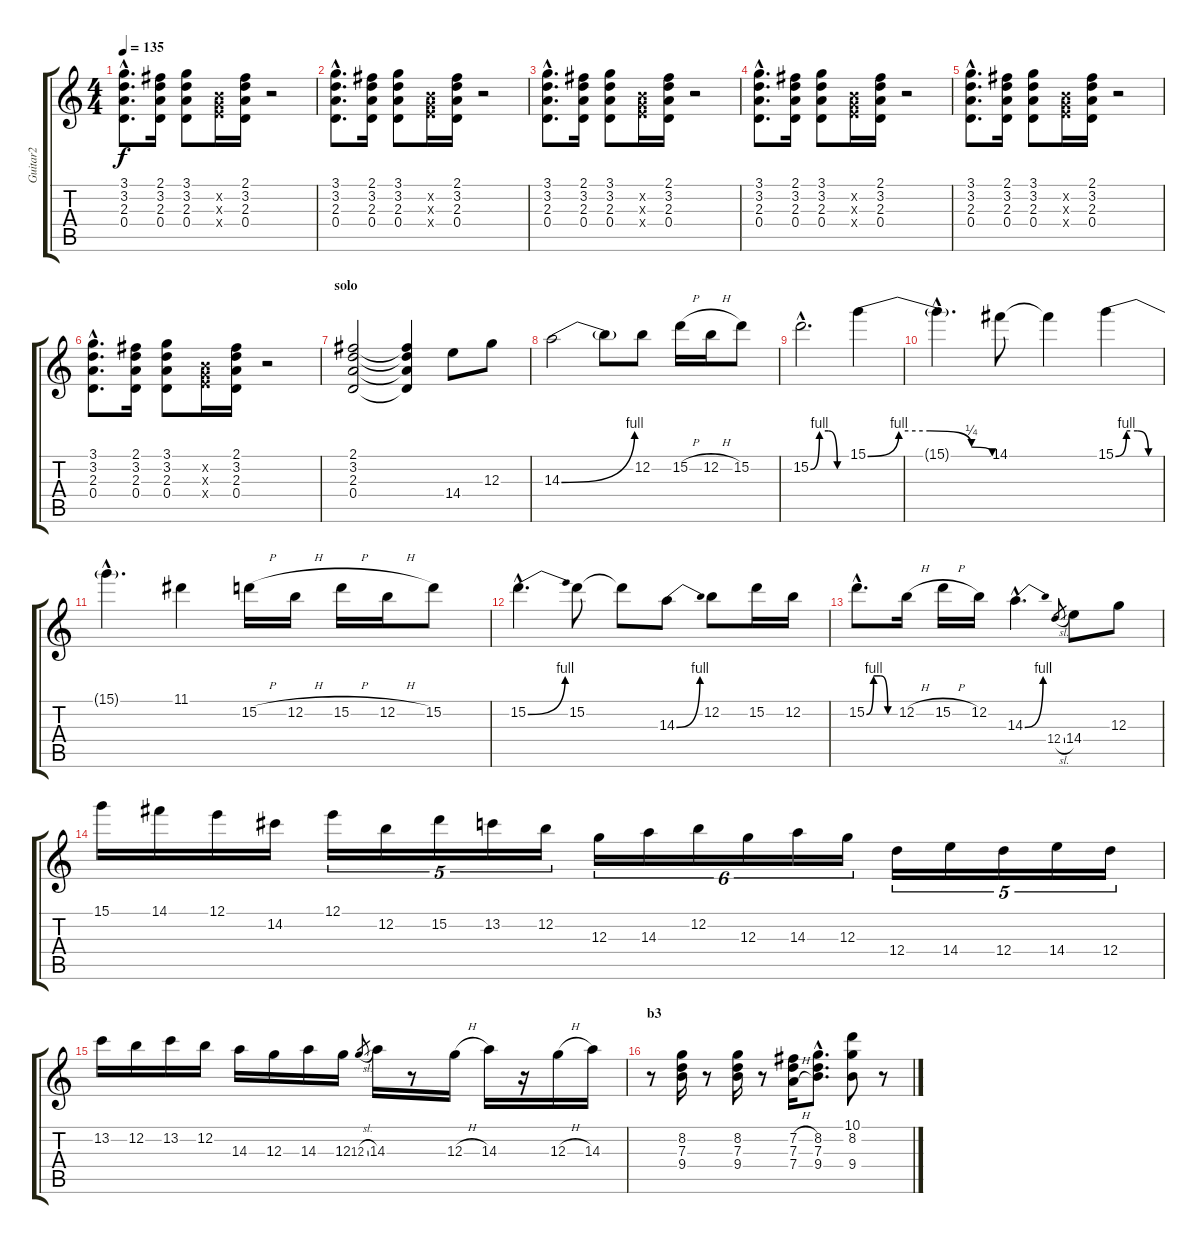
\track ("Guitar2" "Guitar2") {instrument overdrivenguitar}
\staff {score tabs}
\tuning (E4 B3 G3 D3 A2 E2) {hide}
\ts (4 4)
\tempo 135
\clef g2
\ks c
(3.1{hac} 3.2{hac} 2.3{hac} 0.4{hac}).8{d dy f} (2.1 3.2 2.3 0.4).16 (3.1 3.2 2.3 0.4).8 (0.2{x} 0.3{x} 2.4{x}).16 (2.1 3.2 2.3 0.4).16 r.2 |
(3.1{hac} 3.2{hac} 2.3{hac} 0.4{hac}).8{d} (2.1 3.2 2.3 0.4).16 (3.1 3.2 2.3 0.4).8 (0.2{x} 0.3{x} 2.4{x}).16 (2.1 3.2 2.3 0.4).16 r.2 |
(3.1{hac} 3.2{hac} 2.3{hac} 0.4{hac}).8{d} (2.1 3.2 2.3 0.4).16 (3.1 3.2 2.3 0.4).8 (0.2{x} 0.3{x} 2.4{x}).16 (2.1 3.2 2.3 0.4).16 r.2 |
(3.1{hac} 3.2{hac} 2.3{hac} 0.4{hac}).8{d} (2.1 3.2 2.3 0.4).16 (3.1 3.2 2.3 0.4).8 (0.2{x} 0.3{x} 2.4{x}).16 (2.1 3.2 2.3 0.4).16 r.2 |
(3.1{hac} 3.2{hac} 2.3{hac} 0.4{hac}).8{d} (2.1 3.2 2.3 0.4).16 (3.1 3.2 2.3 0.4).8 (0.2{x} 0.3{x} 2.4{x}).16 (2.1 3.2 2.3 0.4).16 r.2 |
(3.1{hac} 3.2{hac} 2.3{hac} 0.4{hac}).8{d} (2.1 3.2 2.3 0.4).16 (3.1 3.2 2.3 0.4).8 (0.2{x} 0.3{x} 2.4{x}).16 (2.1 3.2 2.3 0.4).16 r.2 |
\section ("" "solo")
(2.1 3.2 2.3 0.4).2 (2.1{t} 3.2{t} 2.3{t} 0.4{t}).4 14.4.8{balance 11} 12.3.8 |
14.3{be (bend 0 0 60 4)}.2 14.3{t}.8 12.2.8 15.2{h}.16 12.2{h}.16 15.2.8 |
15.2{be (custom 0 0 15 4 30 4 45 0 60 0) hac}.2{d} 15.1{be (custom 0 0 15 4 30 4 50 1 60 0)}.4 |
15.1{hac t}.4{d} 14.1.8 14.1{t}.4 15.1{be (custom 0 0 15 4 30 4 45 0 60 0)}.4 |
15.1{hac t}.4{d} 11.1.4 15.2{h}.16 12.2{h}.16 15.2{h}.16 12.2{h}.16 15.2.8 |
15.2{be (bend 0 0 60 4) hac}.4{d} 15.2.8 15.2{t}.8 14.3{be (bend 0 0 60 4)}.8 12.2.8 15.2.16 12.2.16 |
15.2{be (custom 0 0 15 4 30 4 45 0 60 0) hac}.8{d} 12.2{h}.16 15.2{h}.16 12.2.16 14.3{be (bend 0 0 60 4) hac}.4{d} 12.4{sl}.8{gr} 14.4.8 12.3.8 |
15.1.16 14.1.16 12.1.16 14.2.16 12.1.16{tu (5 4)} 12.2.16{tu (5 4)} 15.2.16{tu (5 4)} 13.2.16{tu (5 4)} 12.2.16{tu (5 4)} 12.3.16{tu (6 4)} 14.3.16{tu (6 4)} 12.2.16{tu (6 4)} 12.3.16{tu (6 4)} 14.3.16{tu (6 4)} 12.3.16{tu (6 4)} 12.4.16{tu (5 4)} 14.4.16{tu (5 4)} 12.4.16{tu (5 4)} 14.4.16{tu (5 4)} 12.4.16{tu (5 4)} |
13.2.16 12.2.16 13.2.16 12.2.16 14.3.16 12.3.16 14.3.16 12.3.16 12.3{sl}.8{gr} 14.3.16 r.8 12.3{h}.16 14.3.16 r.16 12.3{h}.16 14.3.16 |
\section ("" "b3")
r.8{balance 8} (8.2 7.3 9.4).16 r.8 (8.2 7.3 9.4).16 r.8 (7.2{h} 7.3 7.4{h}).16 (8.2{hac} 7.3{hac} 9.4{hac}).8{d} (10.1 8.2 9.4).8 r.8
